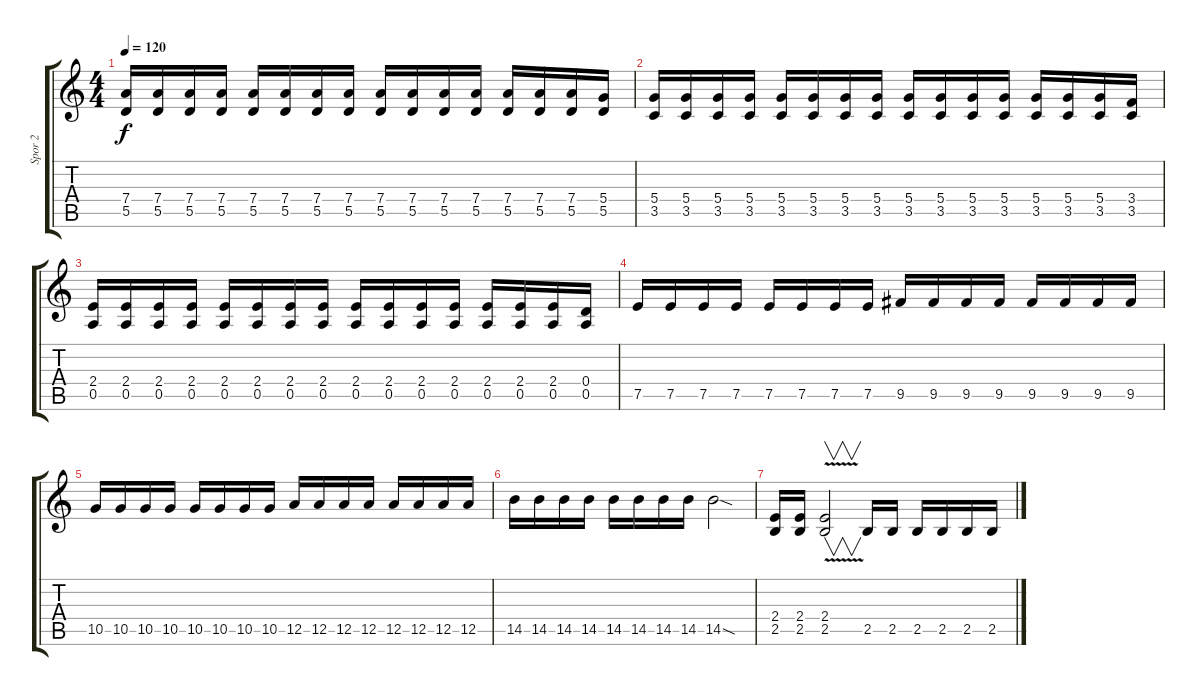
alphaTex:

\track ("Spor 2" "Spor 2") {instrument overdrivenguitar}
\staff {score tabs}
\tuning (E4 B3 G3 D3 A2 E2) {hide}
\ts (4 4)
\tempo 120
\clef g2
\ks c
(7.4 5.5).16{dy f} (7.4 5.5).16 (7.4 5.5).16 (7.4 5.5).16 (7.4 5.5).16 (7.4 5.5).16 (7.4 5.5).16 (7.4 5.5).16 (7.4 5.5).16 (7.4 5.5).16 (7.4 5.5).16 (7.4 5.5).16 (7.4 5.5).16 (7.4 5.5).16 (7.4 5.5).16 (5.4 5.5).16 |
(5.4 3.5).16 (5.4 3.5).16 (5.4 3.5).16 (5.4 3.5).16 (5.4 3.5).16 (5.4 3.5).16 (5.4 3.5).16 (5.4 3.5).16 (5.4 3.5).16 (5.4 3.5).16 (5.4 3.5).16 (5.4 3.5).16 (5.4 3.5).16 (5.4 3.5).16 (5.4 3.5).16 (3.4 3.5).16 |
(2.4 0.5).16 (2.4 0.5).16 (2.4 0.5).16 (2.4 0.5).16 (2.4 0.5).16 (2.4 0.5).16 (2.4 0.5).16 (2.4 0.5).16 (2.4 0.5).16 (2.4 0.5).16 (2.4 0.5).16 (2.4 0.5).16 (2.4 0.5).16 (2.4 0.5).16 (2.4 0.5).16 (0.4 0.5).16 |
7.5.16 7.5.16 7.5.16 7.5.16 7.5.16 7.5.16 7.5.16 7.5.16 9.5.16 9.5.16 9.5.16 9.5.16 9.5.16 9.5.16 9.5.16 9.5.16 |
10.5.16 10.5.16 10.5.16 10.5.16 10.5.16 10.5.16 10.5.16 10.5.16 12.5.16 12.5.16 12.5.16 12.5.16 12.5.16 12.5.16 12.5.16 12.5.16 |
14.5.16 14.5.16 14.5.16 14.5.16 14.5.16 14.5.16 14.5.16 14.5.16 14.5{sod}.2 |
(2.4 2.5).16 (2.4 2.5).16 (2.4{v} 2.5).2{v} 2.5.16 2.5.16 2.5.16 2.5.16 2.5.16 2.5.16
